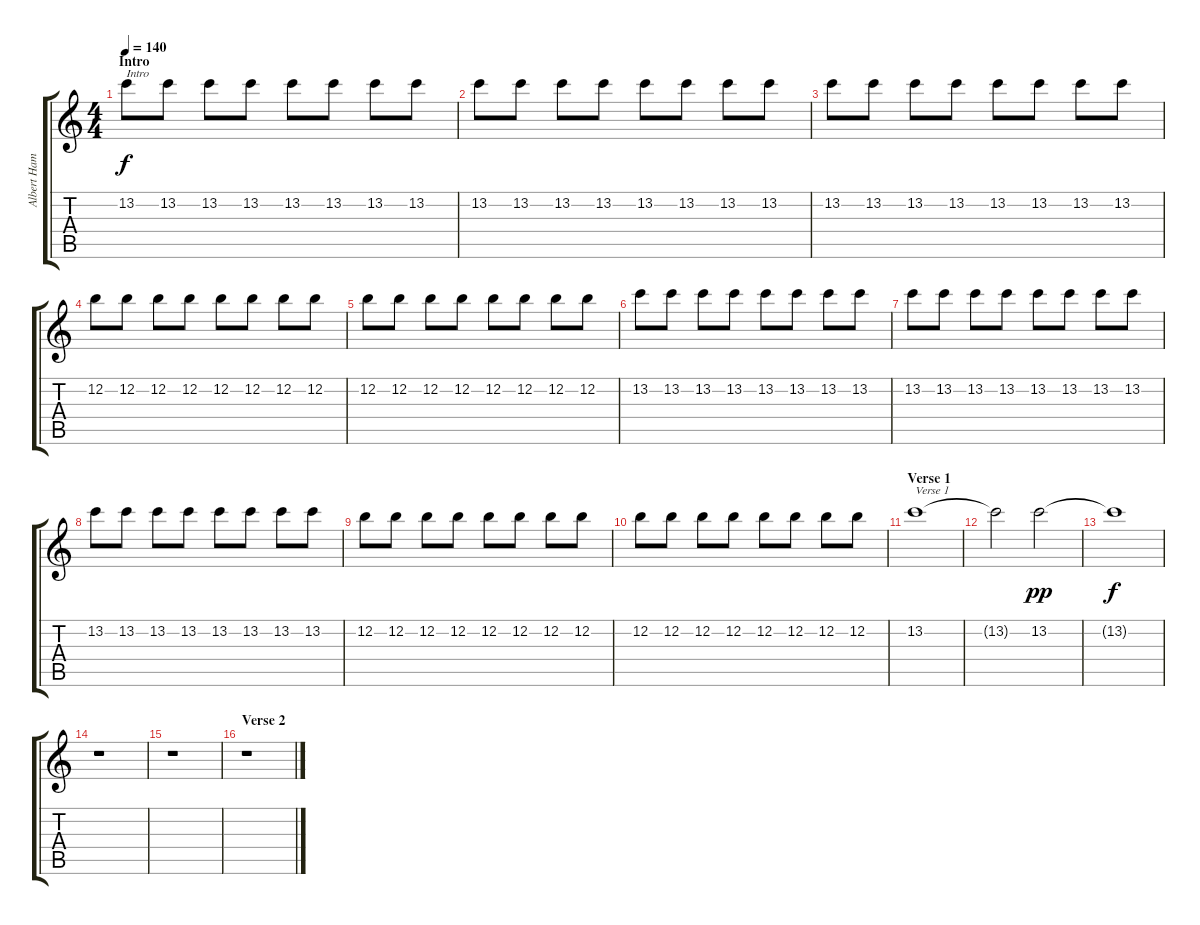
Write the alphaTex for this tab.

\track ("Albert Hammond Jr.? (right)" "Albert Ham") {instrument distortionguitar}
\staff {score tabs}
\tuning (E4 B3 G3 D3 A2 E2) {hide}
\ts (4 4)
\section ("" "Intro")
\tempo 140
\clef g2
\ks c
13.2.8{txt "Intro" dy f instrument distortionguitar} 13.2.8 13.2.8 13.2.8 13.2.8 13.2.8 13.2.8 13.2.8 |
13.2.8 13.2.8 13.2.8 13.2.8 13.2.8 13.2.8 13.2.8 13.2.8 |
13.2.8 13.2.8 13.2.8 13.2.8 13.2.8 13.2.8 13.2.8 13.2.8 |
12.2.8 12.2.8 12.2.8 12.2.8 12.2.8 12.2.8 12.2.8 12.2.8 |
12.2.8 12.2.8 12.2.8 12.2.8 12.2.8 12.2.8 12.2.8 12.2.8 |
13.2.8 13.2.8 13.2.8 13.2.8 13.2.8 13.2.8 13.2.8 13.2.8 |
13.2.8 13.2.8 13.2.8 13.2.8 13.2.8 13.2.8 13.2.8 13.2.8 |
13.2.8 13.2.8 13.2.8 13.2.8 13.2.8 13.2.8 13.2.8 13.2.8 |
12.2.8 12.2.8 12.2.8 12.2.8 12.2.8 12.2.8 12.2.8 12.2.8 |
12.2.8 12.2.8 12.2.8 12.2.8 12.2.8 12.2.8 12.2.8 12.2.8 |
\section ("" "Verse 1")
13.2.1{txt "Verse 1"} |
13.2{t}.2 13.2.2{dy pp} |
13.2{t}.1{dy f} |
r.1 |
r.1 |
\section ("" "Verse 2")
r.1
